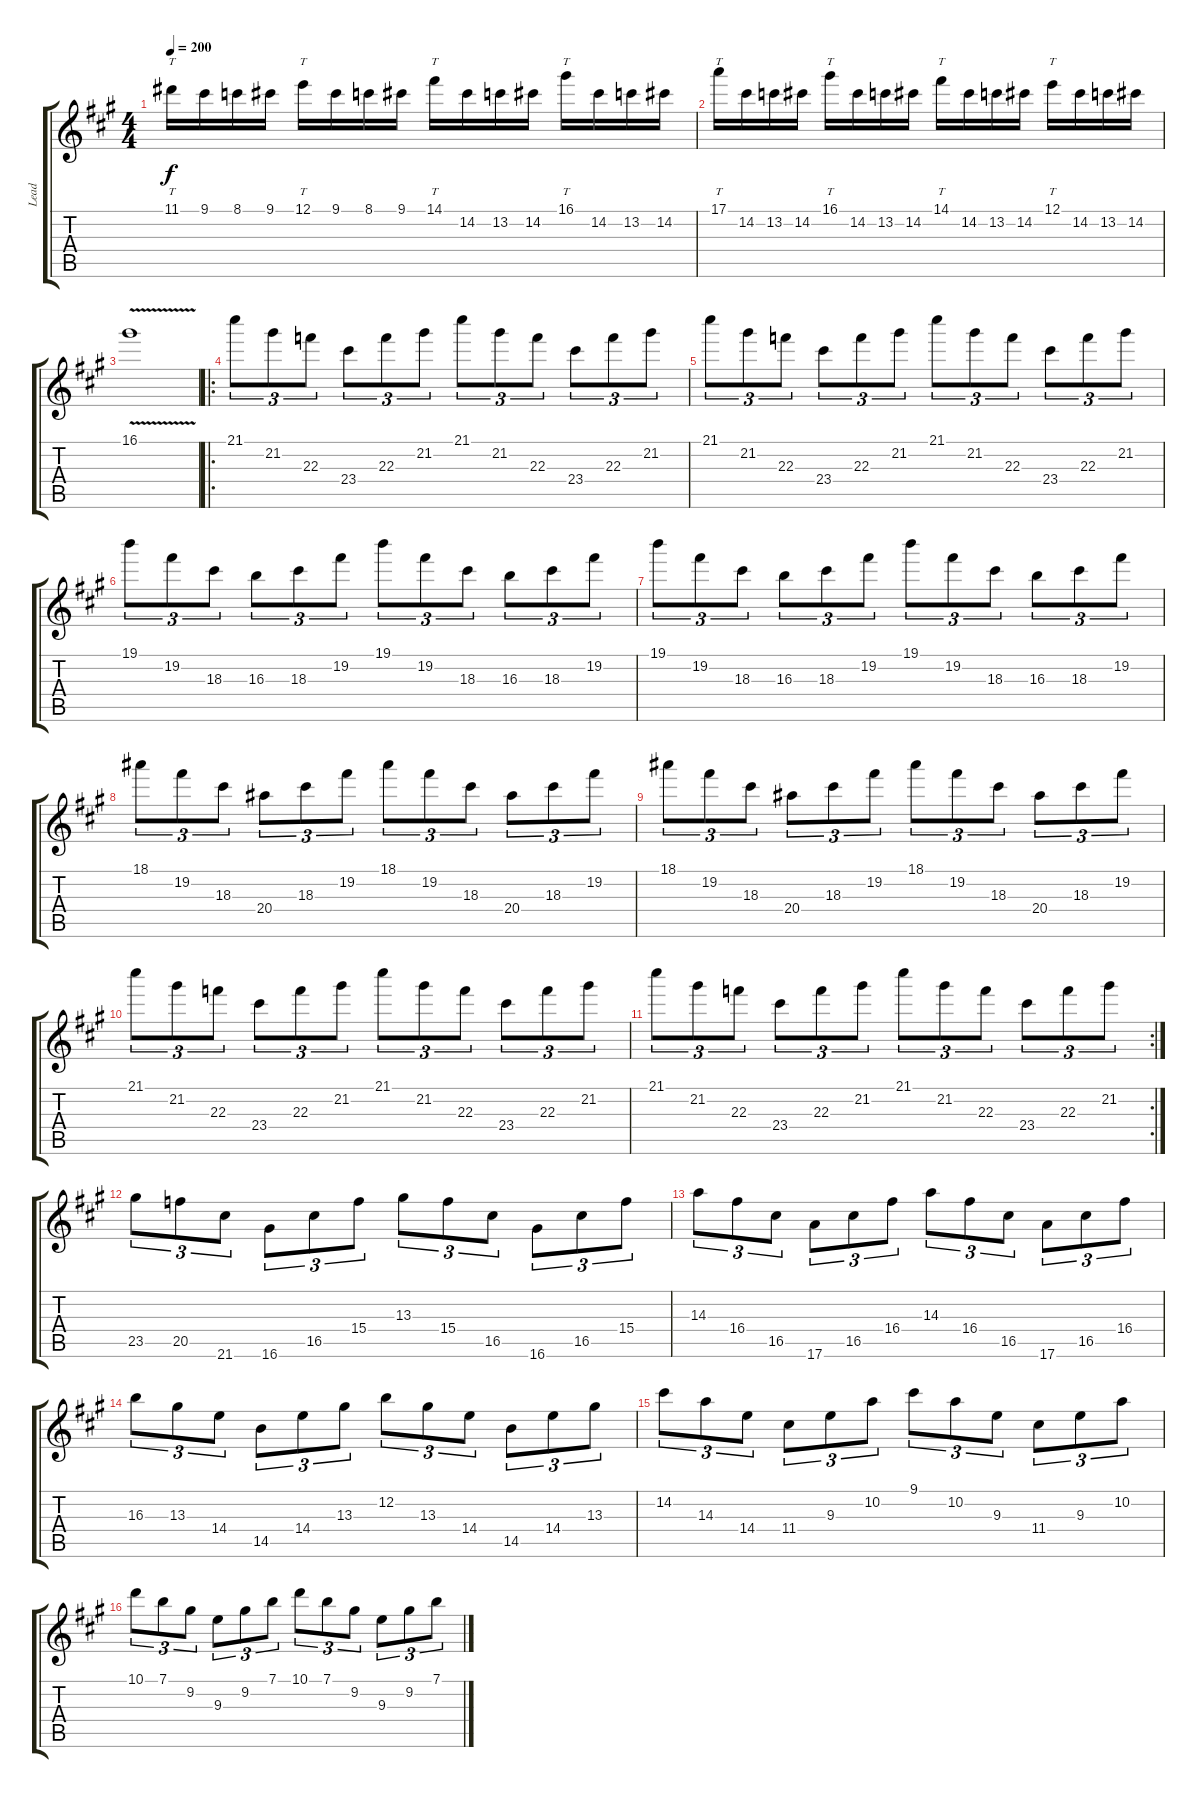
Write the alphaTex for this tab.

\track ("Lead" "Lead") {instrument overdrivenguitar}
\staff {score tabs}
\tuning (E4 B3 G3 D3 A2 E2) {hide}
\ts (4 4)
\tempo 200
\clef g2
\ks a
11.1.16{tt dy f} 9.1.16 8.1.16 9.1.16 12.1.16{tt} 9.1.16 8.1.16 9.1.16 14.1.16{tt} 14.2.16 13.2.16 14.2.16 16.1.16{tt} 14.2.16 13.2.16 14.2.16 |
17.1.16{tt} 14.2.16 13.2.16 14.2.16 16.1.16{tt} 14.2.16 13.2.16 14.2.16 14.1.16{tt} 14.2.16 13.2.16 14.2.16 12.1.16{tt} 14.2.16 13.2.16 14.2.16 |
16.1{v}.1 |
\ro
21.1.8{tu (3 2)} 21.2.8{tu (3 2)} 22.3.8{tu (3 2)} 23.4.8{tu (3 2)} 22.3.8{tu (3 2)} 21.2.8{tu (3 2)} 21.1.8{tu (3 2)} 21.2.8{tu (3 2)} 22.3.8{tu (3 2)} 23.4.8{tu (3 2)} 22.3.8{tu (3 2)} 21.2.8{tu (3 2)} |
21.1.8{tu (3 2)} 21.2.8{tu (3 2)} 22.3.8{tu (3 2)} 23.4.8{tu (3 2)} 22.3.8{tu (3 2)} 21.2.8{tu (3 2)} 21.1.8{tu (3 2)} 21.2.8{tu (3 2)} 22.3.8{tu (3 2)} 23.4.8{tu (3 2)} 22.3.8{tu (3 2)} 21.2.8{tu (3 2)} |
19.1.8{tu (3 2)} 19.2.8{tu (3 2)} 18.3.8{tu (3 2)} 16.3.8{tu (3 2)} 18.3.8{tu (3 2)} 19.2.8{tu (3 2)} 19.1.8{tu (3 2)} 19.2.8{tu (3 2)} 18.3.8{tu (3 2)} 16.3.8{tu (3 2)} 18.3.8{tu (3 2)} 19.2.8{tu (3 2)} |
19.1.8{tu (3 2)} 19.2.8{tu (3 2)} 18.3.8{tu (3 2)} 16.3.8{tu (3 2)} 18.3.8{tu (3 2)} 19.2.8{tu (3 2)} 19.1.8{tu (3 2)} 19.2.8{tu (3 2)} 18.3.8{tu (3 2)} 16.3.8{tu (3 2)} 18.3.8{tu (3 2)} 19.2.8{tu (3 2)} |
18.1.8{tu (3 2)} 19.2.8{tu (3 2)} 18.3.8{tu (3 2)} 20.4.8{tu (3 2)} 18.3.8{tu (3 2)} 19.2.8{tu (3 2)} 18.1.8{tu (3 2)} 19.2.8{tu (3 2)} 18.3.8{tu (3 2)} 20.4.8{tu (3 2)} 18.3.8{tu (3 2)} 19.2.8{tu (3 2)} |
18.1.8{tu (3 2)} 19.2.8{tu (3 2)} 18.3.8{tu (3 2)} 20.4.8{tu (3 2)} 18.3.8{tu (3 2)} 19.2.8{tu (3 2)} 18.1.8{tu (3 2)} 19.2.8{tu (3 2)} 18.3.8{tu (3 2)} 20.4.8{tu (3 2)} 18.3.8{tu (3 2)} 19.2.8{tu (3 2)} |
21.1.8{tu (3 2)} 21.2.8{tu (3 2)} 22.3.8{tu (3 2)} 23.4.8{tu (3 2)} 22.3.8{tu (3 2)} 21.2.8{tu (3 2)} 21.1.8{tu (3 2)} 21.2.8{tu (3 2)} 22.3.8{tu (3 2)} 23.4.8{tu (3 2)} 22.3.8{tu (3 2)} 21.2.8{tu (3 2)} |
\rc 2
21.1.8{tu (3 2)} 21.2.8{tu (3 2)} 22.3.8{tu (3 2)} 23.4.8{tu (3 2)} 22.3.8{tu (3 2)} 21.2.8{tu (3 2)} 21.1.8{tu (3 2)} 21.2.8{tu (3 2)} 22.3.8{tu (3 2)} 23.4.8{tu (3 2)} 22.3.8{tu (3 2)} 21.2.8{tu (3 2)} |
23.5.8{tu (3 2)} 20.5.8{tu (3 2)} 21.6.8{tu (3 2)} 16.6.8{tu (3 2)} 16.5.8{tu (3 2)} 15.4.8{tu (3 2)} 13.3.8{tu (3 2)} 15.4.8{tu (3 2)} 16.5.8{tu (3 2)} 16.6.8{tu (3 2)} 16.5.8{tu (3 2)} 15.4.8{tu (3 2)} |
14.3.8{tu (3 2)} 16.4.8{tu (3 2)} 16.5.8{tu (3 2)} 17.6.8{tu (3 2)} 16.5.8{tu (3 2)} 16.4.8{tu (3 2)} 14.3.8{tu (3 2)} 16.4.8{tu (3 2)} 16.5.8{tu (3 2)} 17.6.8{tu (3 2)} 16.5.8{tu (3 2)} 16.4.8{tu (3 2)} |
16.3.8{tu (3 2)} 13.3.8{tu (3 2)} 14.4.8{tu (3 2)} 14.5.8{tu (3 2)} 14.4.8{tu (3 2)} 13.3.8{tu (3 2)} 12.2.8{tu (3 2)} 13.3.8{tu (3 2)} 14.4.8{tu (3 2)} 14.5.8{tu (3 2)} 14.4.8{tu (3 2)} 13.3.8{tu (3 2)} |
14.2.8{tu (3 2)} 14.3.8{tu (3 2)} 14.4.8{tu (3 2)} 11.4.8{tu (3 2)} 9.3.8{tu (3 2)} 10.2.8{tu (3 2)} 9.1.8{tu (3 2)} 10.2.8{tu (3 2)} 9.3.8{tu (3 2)} 11.4.8{tu (3 2)} 9.3.8{tu (3 2)} 10.2.8{tu (3 2)} |
10.1.8{tu (3 2)} 7.1.8{tu (3 2)} 9.2.8{tu (3 2)} 9.3.8{tu (3 2)} 9.2.8{tu (3 2)} 7.1.8{tu (3 2)} 10.1.8{tu (3 2)} 7.1.8{tu (3 2)} 9.2.8{tu (3 2)} 9.3.8{tu (3 2)} 9.2.8{tu (3 2)} 7.1.8{tu (3 2)}
